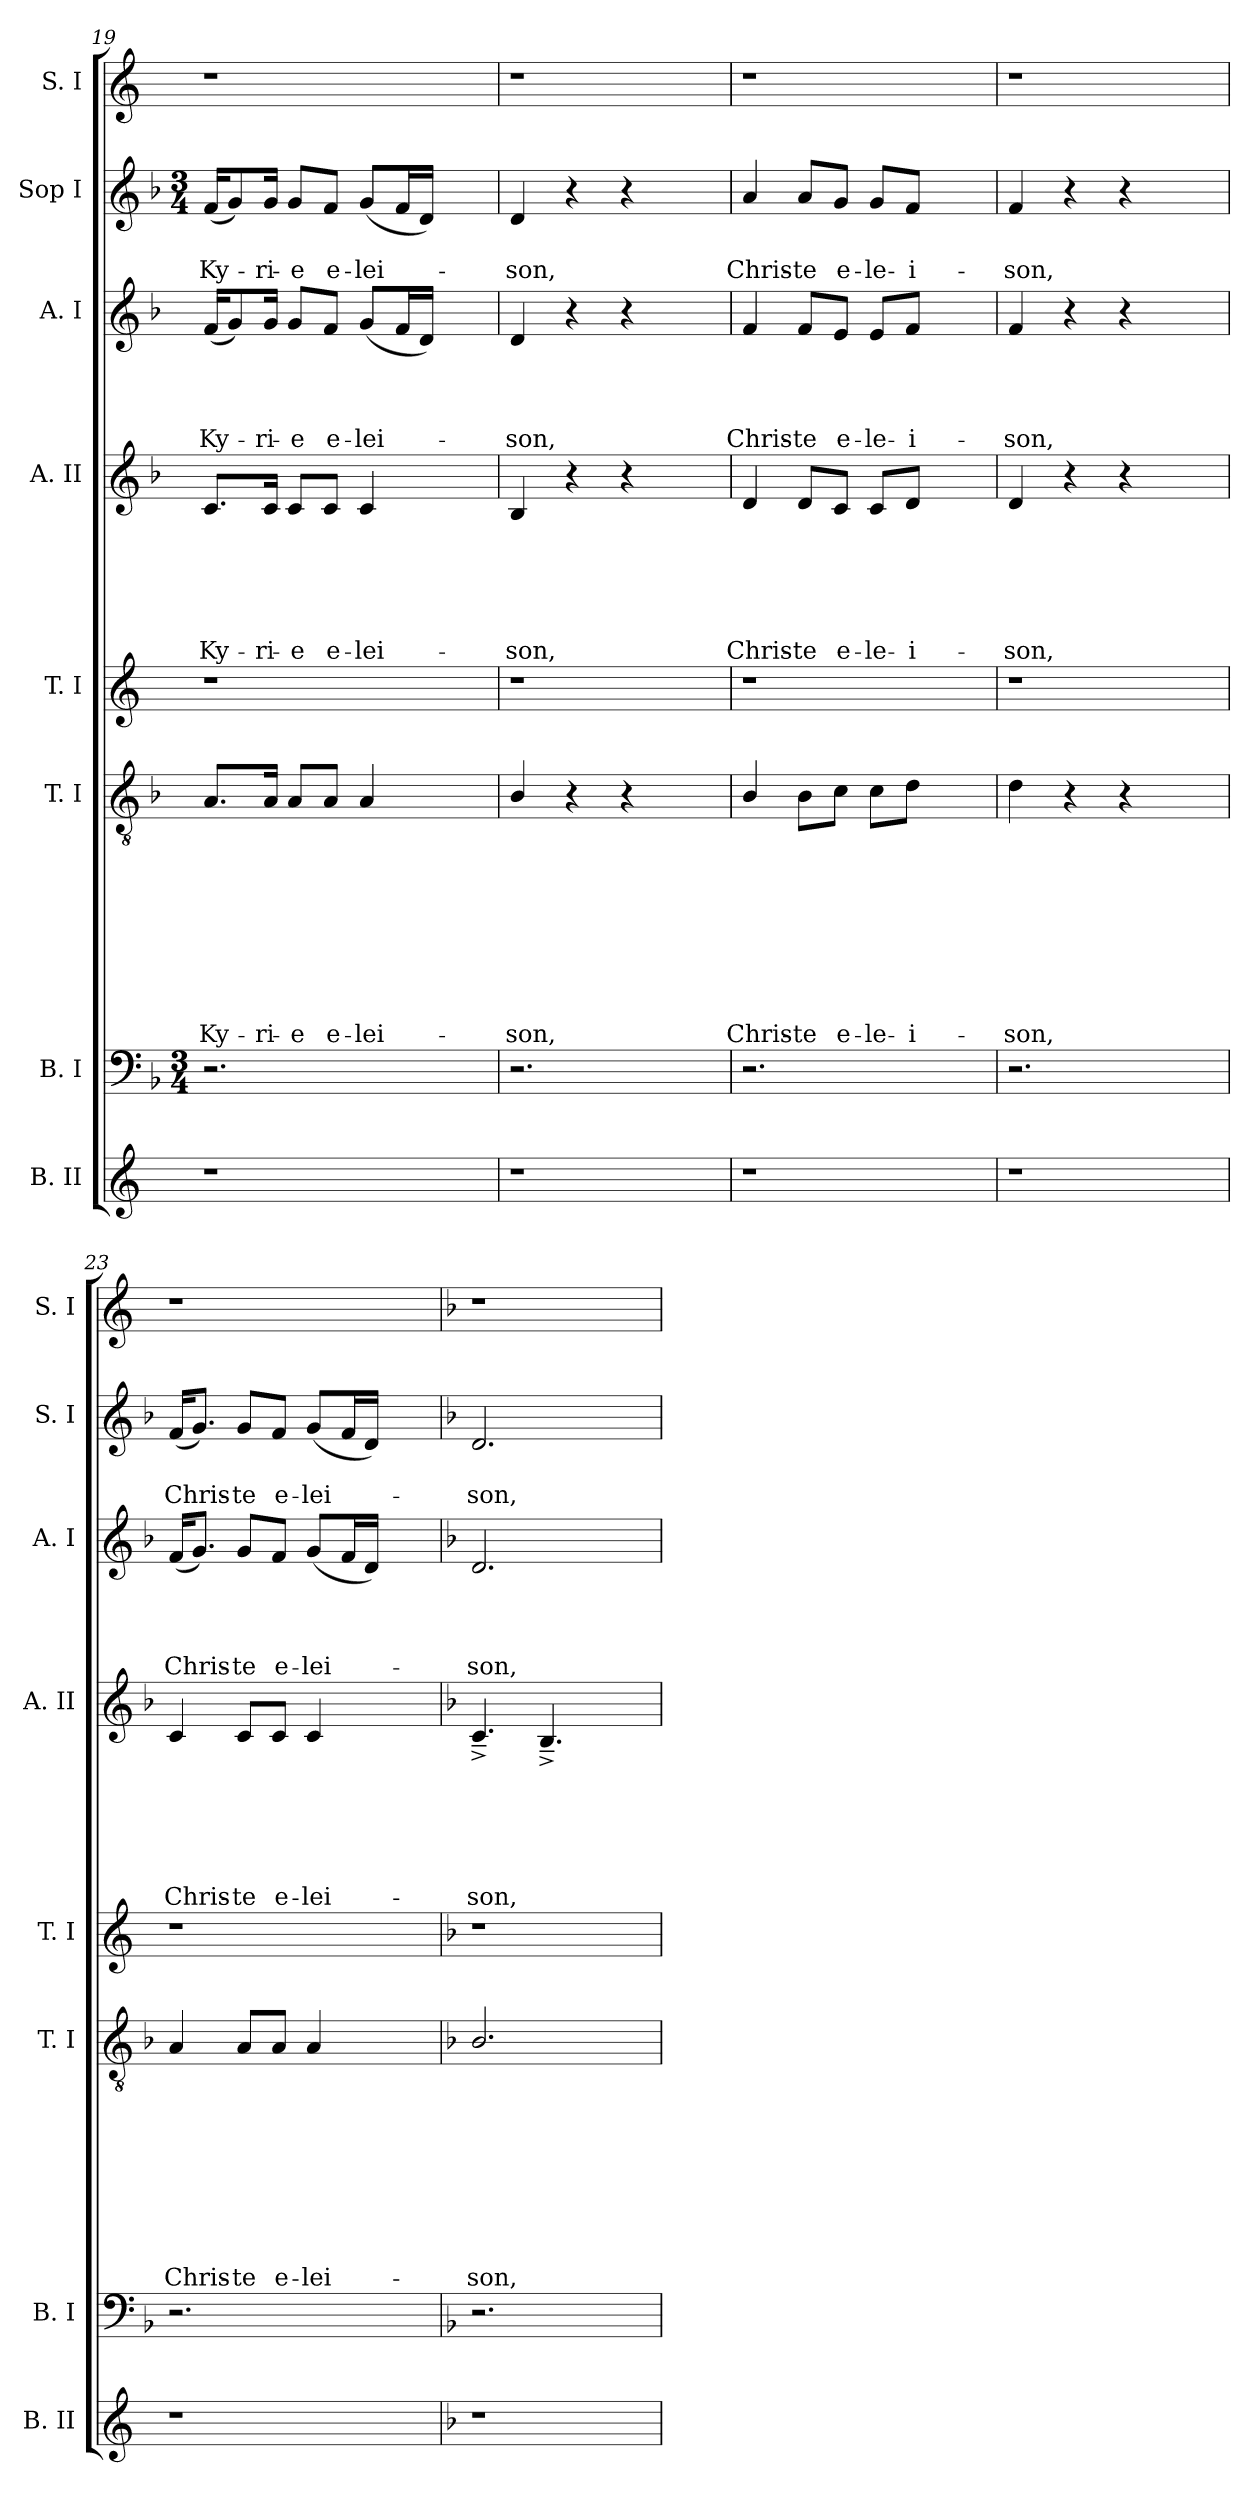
**kern	**kern	**kern	**text	**text	**text	**text	**text	**text	**text	**text	**text	**kern	**kern	**text	**text	**text	**text	**text	**text	**kern	**text	**text	**text	**text	**kern	**text	**text	**kern
*part8	*part7	*part6	*part6	*part6	*part6	*part6	*part6	*part6	*part6	*part6	*part6	*part5	*part4	*part4	*part4	*part4	*part4	*part4	*part4	*part3	*part3	*part3	*part3	*part3	*part2	*part2	*part2	*part1
*staff8	*staff7	*staff6	*staff6	*staff6	*staff6	*staff6	*staff6	*staff6	*staff6	*staff6	*staff6	*staff5	*staff4	*staff4	*staff4	*staff4	*staff4	*staff4	*staff4	*staff3	*staff3	*staff3	*staff3	*staff3	*staff2	*staff2	*staff2	*staff1
*I"B. II	*I"B. I	*I"T. I	*	*	*	*	*	*	*	*	*	*I"T. I	*I"A. II	*	*	*	*	*	*	*I"A. I	*	*	*	*	*I"Sop I	*	*	*I"S. I
*I'B. II	*I'B. I	*I'T. I	*	*	*	*	*	*	*	*	*	*I'T. I	*I'A. II	*	*	*	*	*	*	*I'A. I	*	*	*	*	*I'S. I	*	*	*I'S. I
*clefG2	*clefF4	*clefGv2	*	*	*	*	*	*	*	*	*	*clefG2	*clefG2	*	*	*	*	*	*	*clefG2	*	*	*	*	*clefG2	*	*	*clefG2
*k[]	*k[b-]	*k[b-]	*	*	*	*	*	*	*	*	*	*k[]	*k[b-]	*	*	*	*	*	*	*k[b-]	*	*	*	*	*k[b-]	*	*	*k[]
*C:	*F:	*F:	*	*	*	*	*	*	*	*	*	*C:	*F:	*	*	*	*	*	*	*F:	*	*	*	*	*F:	*	*	*C:
*	*M3/4	*	*	*	*	*	*	*	*	*	*	*	*	*	*	*	*	*	*	*	*	*	*	*	*M3/4	*	*	*
=19	=19	=19	=19	=19	=19	=19	=19	=19	=19	=19	=19	=19	=19	=19	=19	=19	=19	=19	=19	=19	=19	=19	=19	=19	=19	=19	=19	=19
!	!	!	!	!	!	!	!	!	!	!	!LO:LY:b	!	!	!	!	!	!	!	!LO:LY:b	!	!	!	!	!LO:LY:b	!	!	!LO:LY:b	!
1r	2.r	8.A/L	.	.	.	.	.	.	.	.	Ky-	1r	8.c/L	.	.	.	.	.	Ky-	(<16f/KL	.	.	.	Ky-	(<16f/KL	.	Ky-	1r
.	.	.	.	.	.	.	.	.	.	.	.	.	.	.	.	.	.	.	.	8g/)	.	.	.	.	8g/)	.	.	.
!	!	!	!	!	!	!	!	!	!	!	!LO:LY:b	!	!	!	!	!	!	!	!LO:LY:b	!	!	!	!	!LO:LY:b	!	!	!LO:LY:b	!
.	.	16A/Jk	.	.	.	.	.	.	.	.	-ri-	.	16c/Jk	.	.	.	.	.	-ri-	16g/Jk	.	.	.	-ri-	16g/Jk	.	-ri-	.
!	!	!	!	!	!	!	!	!	!	!	!LO:LY:b	!	!	!	!	!	!	!	!LO:LY:b	!	!	!	!	!LO:LY:b	!	!	!LO:LY:b	!
.	.	8A/L	.	.	.	.	.	.	.	.	-e	.	8c/L	.	.	.	.	.	-e	8g/L	.	.	.	-e	8g/L	.	-e	.
!	!	!	!	!	!	!	!	!	!	!	!LO:LY:b	!	!	!	!	!	!	!	!LO:LY:b	!	!	!	!	!LO:LY:b	!	!	!LO:LY:b	!
.	.	8A/J	.	.	.	.	.	.	.	.	e-	.	8c/J	.	.	.	.	.	e-	8f/J	.	.	.	e-	8f/J	.	e-	.
!	!	!	!	!	!	!	!	!	!	!	!LO:LY:b	!	!	!	!	!	!	!	!LO:LY:b	!	!	!	!	!LO:LY:b	!	!	!LO:LY:b	!
.	.	4A/	.	.	.	.	.	.	.	.	-lei-	.	4c/	.	.	.	.	.	-lei-	(<8g/L	.	.	.	-lei-	(<8g/L	.	-lei-	.
.	.	.	.	.	.	.	.	.	.	.	.	.	.	.	.	.	.	.	.	16f/L	.	.	.	.	16f/L	.	.	.
.	.	.	.	.	.	.	.	.	.	.	.	.	.	.	.	.	.	.	.	16d/JJ)	.	.	.	.	16d/JJ)	.	.	.
.	4ryy	4ryy	.	.	.	.	.	.	.	.	.	.	4ryy	.	.	.	.	.	.	4ryy	.	.	.	.	4ryy	.	.	.
=20	=20	=20	=20	=20	=20	=20	=20	=20	=20	=20	=20	=20	=20	=20	=20	=20	=20	=20	=20	=20	=20	=20	=20	=20	=20	=20	=20	=20
!	!	!	!	!	!	!	!	!	!	!	!LO:LY:b	!	!	!	!	!	!	!	!LO:LY:b	!	!	!	!	!LO:LY:b	!	!	!LO:LY:b	!
1r	2.r	4B-/	.	.	.	.	.	.	.	.	-son,	1r	4B-/	.	.	.	.	.	-son,	4d/	.	.	.	-son,	4d/	.	-son,	1r
.	.	4r	.	.	.	.	.	.	.	.	.	.	4r	.	.	.	.	.	.	4r	.	.	.	.	4r	.	.	.
.	.	4r	.	.	.	.	.	.	.	.	.	.	4r	.	.	.	.	.	.	4r	.	.	.	.	4r	.	.	.
.	4ryy	4ryy	.	.	.	.	.	.	.	.	.	.	4ryy	.	.	.	.	.	.	4ryy	.	.	.	.	4ryy	.	.	.
=21	=21	=21	=21	=21	=21	=21	=21	=21	=21	=21	=21	=21	=21	=21	=21	=21	=21	=21	=21	=21	=21	=21	=21	=21	=21	=21	=21	=21
!	!	!	!	!	!	!	!	!	!	!	!LO:LY:b	!	!	!	!	!	!	!	!LO:LY:b	!	!	!	!	!LO:LY:b	!	!	!LO:LY:b	!
1r	2.r	4B-/	.	.	.	.	.	.	.	.	Chris-	1r	4d/	.	.	.	.	.	Chris-	4f/	.	.	.	Chris-	4a/	.	Chris-	1r
!	!	!	!	!	!	!	!	!	!	!	!LO:LY:b	!	!	!	!	!	!	!	!LO:LY:b	!	!	!	!	!LO:LY:b	!	!	!LO:LY:b	!
.	.	8B-\L	.	.	.	.	.	.	.	.	-te	.	8d/L	.	.	.	.	.	-te	8f/L	.	.	.	-te	8a/L	.	-te	.
!	!	!	!	!	!	!	!	!	!	!	!LO:LY:b	!	!	!	!	!	!	!	!LO:LY:b	!	!	!	!	!LO:LY:b	!	!	!LO:LY:b	!
.	.	8c\J	.	.	.	.	.	.	.	.	e-	.	8c/J	.	.	.	.	.	e-	8e/J	.	.	.	e-	8g/J	.	e-	.
!	!	!	!	!	!	!	!	!	!	!	!LO:LY:b	!	!	!	!	!	!	!	!LO:LY:b	!	!	!	!	!LO:LY:b	!	!	!LO:LY:b	!
.	.	8c\L	.	.	.	.	.	.	.	.	-le-	.	8c/L	.	.	.	.	.	-le-	8e/L	.	.	.	-le-	8g/L	.	-le-	.
!	!	!	!	!	!	!	!	!	!	!	!LO:LY:b	!	!	!	!	!	!	!	!LO:LY:b	!	!	!	!	!LO:LY:b	!	!	!LO:LY:b	!
.	.	8d\J	.	.	.	.	.	.	.	.	-i-	.	8d/J	.	.	.	.	.	-i-	8f/J	.	.	.	-i-	8f/J	.	-i-	.
.	4ryy	4ryy	.	.	.	.	.	.	.	.	.	.	4ryy	.	.	.	.	.	.	4ryy	.	.	.	.	4ryy	.	.	.
=22	=22	=22	=22	=22	=22	=22	=22	=22	=22	=22	=22	=22	=22	=22	=22	=22	=22	=22	=22	=22	=22	=22	=22	=22	=22	=22	=22	=22
!	!	!	!	!	!	!	!	!	!	!	!LO:LY:b	!	!	!	!	!	!	!	!LO:LY:b	!	!	!	!	!LO:LY:b	!	!	!LO:LY:b	!
1r	2.r	4d\	.	.	.	.	.	.	.	.	-son,	1r	4d/	.	.	.	.	.	-son,	4f/	.	.	.	-son,	4f/	.	-son,	1r
.	.	4r	.	.	.	.	.	.	.	.	.	.	4r	.	.	.	.	.	.	4r	.	.	.	.	4r	.	.	.
.	.	4r	.	.	.	.	.	.	.	.	.	.	4r	.	.	.	.	.	.	4r	.	.	.	.	4r	.	.	.
.	4ryy	4ryy	.	.	.	.	.	.	.	.	.	.	4ryy	.	.	.	.	.	.	4ryy	.	.	.	.	4ryy	.	.	.
=23	=23	=23	=23	=23	=23	=23	=23	=23	=23	=23	=23	=23	=23	=23	=23	=23	=23	=23	=23	=23	=23	=23	=23	=23	=23	=23	=23	=23
!	!	!	!	!	!	!	!	!	!	!	!LO:LY:b	!	!	!	!	!	!	!	!LO:LY:b	!	!	!	!	!LO:LY:b	!	!	!LO:LY:b	!
1r	2.r	4A/	.	.	.	.	.	.	.	.	Chris-	1r	4c/	.	.	.	.	.	Chris-	(<16f/KL	.	.	.	Chris-	(<16f/KL	.	Chris-	1r
.	.	.	.	.	.	.	.	.	.	.	.	.	.	.	.	.	.	.	.	8.g/J)	.	.	.	.	8.g/J)	.	.	.
!	!	!	!	!	!	!	!	!	!	!	!LO:LY:b	!	!	!	!	!	!	!	!LO:LY:b	!	!	!	!	!LO:LY:b	!	!	!LO:LY:b	!
.	.	8A/L	.	.	.	.	.	.	.	.	-te	.	8c/L	.	.	.	.	.	-te	8g/L	.	.	.	-te	8g/L	.	-te	.
!	!	!	!	!	!	!	!	!	!	!	!LO:LY:b	!	!	!	!	!	!	!	!LO:LY:b	!	!	!	!	!LO:LY:b	!	!	!LO:LY:b	!
.	.	8A/J	.	.	.	.	.	.	.	.	e-	.	8c/J	.	.	.	.	.	e-	8f/J	.	.	.	e-	8f/J	.	e-	.
!	!	!	!	!	!	!	!	!	!	!	!LO:LY:b	!	!	!	!	!	!	!	!LO:LY:b	!	!	!	!	!LO:LY:b	!	!	!LO:LY:b	!
.	.	4A/	.	.	.	.	.	.	.	.	-lei-	.	4c/	.	.	.	.	.	-lei-	(<8g/L	.	.	.	-lei-	(<8g/L	.	-lei-	.
.	.	.	.	.	.	.	.	.	.	.	.	.	.	.	.	.	.	.	.	16f/L	.	.	.	.	16f/L	.	.	.
.	.	.	.	.	.	.	.	.	.	.	.	.	.	.	.	.	.	.	.	16d/JJ)	.	.	.	.	16d/JJ)	.	.	.
.	4ryy	4ryy	.	.	.	.	.	.	.	.	.	.	4ryy	.	.	.	.	.	.	4ryy	.	.	.	.	4ryy	.	.	.
!!LO:PB:g=z
=24	=24	=24	=24	=24	=24	=24	=24	=24	=24	=24	=24	=24	=24	=24	=24	=24	=24	=24	=24	=24	=24	=24	=24	=24	=24	=24	=24	=24
*k[b-]	*	*	*	*	*	*	*	*	*	*	*	*k[b-]	*	*	*	*	*	*	*	*	*	*	*	*	*	*	*	*k[b-]
*F:	*	*	*	*	*	*	*	*	*	*	*	*F:	*	*	*	*	*	*	*	*	*	*	*	*	*	*	*	*F:
!	!	!	!	!	!	!	!	!	!	!	!LO:LY:b	!	!	!	!	!	!	!	!LO:LY:b	!	!	!	!	!LO:LY:b	!	!	!LO:LY:b	!LO:N:vis=1
1r	2.r	2.B-/	.	.	.	.	.	.	.	.	-son,	1r	4.c^<~</	.	.	.	.	.	-son,	2.d/	.	.	.	-son,	2.d/	.	-son,	1r
.	.	.	.	.	.	.	.	.	.	.	.	.	4.B-^<~</	.	.	.	.	.	.	.	.	.	.	.	.	.	.	.
.	4ryy	4ryy	.	.	.	.	.	.	.	.	.	.	4ryy	.	.	.	.	.	.	4ryy	.	.	.	.	4ryy	.	.	.
=	=	=	=	=	=	=	=	=	=	=	=	=	=	=	=	=	=	=	=	=	=	=	=	=	=	=	=	=
*-	*-	*-	*-	*-	*-	*-	*-	*-	*-	*-	*-	*-	*-	*-	*-	*-	*-	*-	*-	*-	*-	*-	*-	*-	*-	*-	*-	*-
